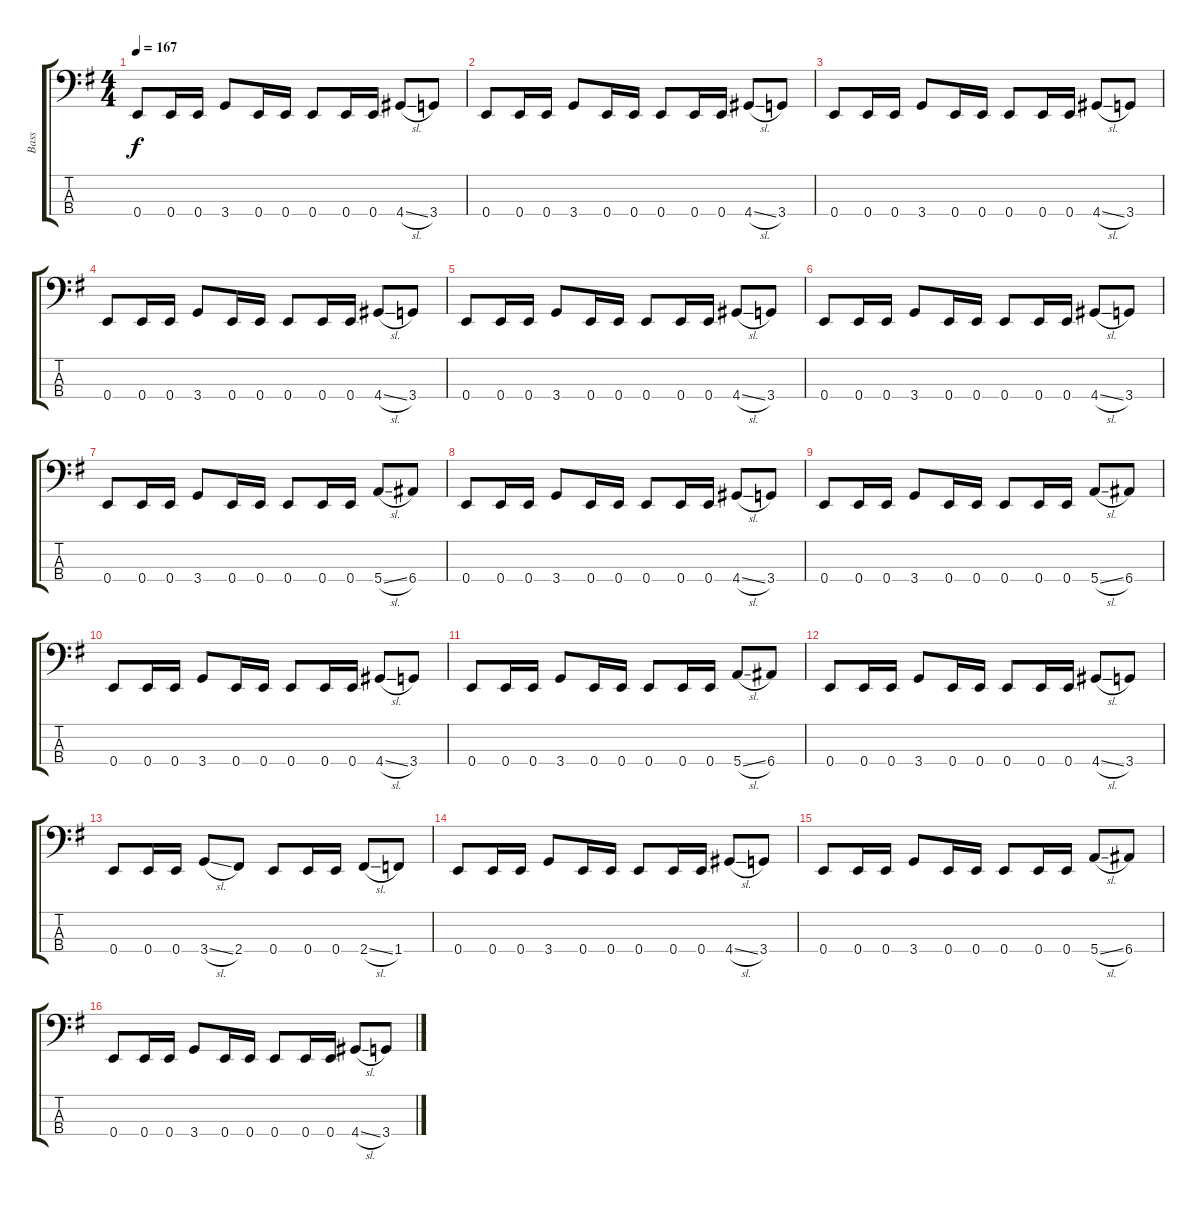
\track ("Bass" "Bass") {instrument electricbasspick}
\staff {score tabs}
\tuning (G2 D2 A1 E1) {hide}
\ts (4 4)
\tempo 167
\clef f4
\ks g
0.4.8{dy f} 0.4.16 0.4.16 3.4.8 0.4.16 0.4.16 0.4.8 0.4.16 0.4.16 4.4{sl}.8 3.4.8 |
0.4.8 0.4.16 0.4.16 3.4.8 0.4.16 0.4.16 0.4.8 0.4.16 0.4.16 4.4{sl}.8 3.4.8 |
0.4.8 0.4.16 0.4.16 3.4.8 0.4.16 0.4.16 0.4.8 0.4.16 0.4.16 4.4{sl}.8 3.4.8 |
0.4.8 0.4.16 0.4.16 3.4.8 0.4.16 0.4.16 0.4.8 0.4.16 0.4.16 4.4{sl}.8 3.4.8 |
0.4.8 0.4.16 0.4.16 3.4.8 0.4.16 0.4.16 0.4.8 0.4.16 0.4.16 4.4{sl}.8 3.4.8 |
0.4.8 0.4.16 0.4.16 3.4.8 0.4.16 0.4.16 0.4.8 0.4.16 0.4.16 4.4{sl}.8 3.4.8 |
0.4.8 0.4.16 0.4.16 3.4.8 0.4.16 0.4.16 0.4.8 0.4.16 0.4.16 5.4{sl}.8 6.4.8 |
0.4.8 0.4.16 0.4.16 3.4.8 0.4.16 0.4.16 0.4.8 0.4.16 0.4.16 4.4{sl}.8 3.4.8 |
0.4.8 0.4.16 0.4.16 3.4.8 0.4.16 0.4.16 0.4.8 0.4.16 0.4.16 5.4{sl}.8 6.4.8 |
0.4.8 0.4.16 0.4.16 3.4.8 0.4.16 0.4.16 0.4.8 0.4.16 0.4.16 4.4{sl}.8 3.4.8 |
0.4.8 0.4.16 0.4.16 3.4.8 0.4.16 0.4.16 0.4.8 0.4.16 0.4.16 5.4{sl}.8 6.4.8 |
0.4.8 0.4.16 0.4.16 3.4.8 0.4.16 0.4.16 0.4.8 0.4.16 0.4.16 4.4{sl}.8 3.4.8 |
0.4.8 0.4.16 0.4.16 3.4{sl}.8 2.4.8 0.4.8 0.4.16 0.4.16 2.4{sl}.8 1.4.8 |
0.4.8 0.4.16 0.4.16 3.4.8 0.4.16 0.4.16 0.4.8 0.4.16 0.4.16 4.4{sl}.8 3.4.8 |
0.4.8 0.4.16 0.4.16 3.4.8 0.4.16 0.4.16 0.4.8 0.4.16 0.4.16 5.4{sl}.8 6.4.8 |
0.4.8 0.4.16 0.4.16 3.4.8 0.4.16 0.4.16 0.4.8 0.4.16 0.4.16 4.4{sl}.8 3.4.8
